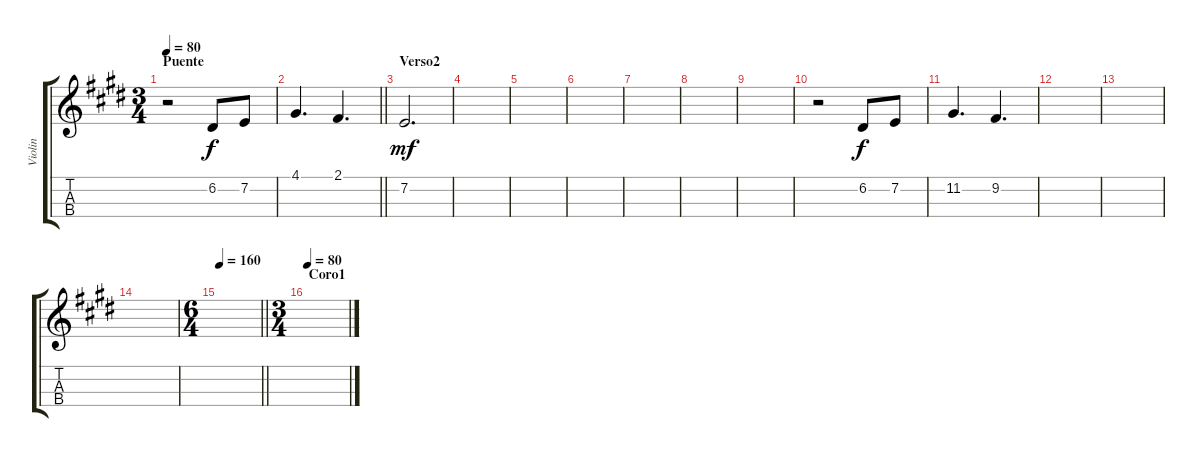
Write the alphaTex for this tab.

\track ("Violin" "Violin") {instrument synthstrings1}
\staff {score tabs}
\tuning (E4 A3 D3 G2) {hide}
\ts (3 4)
\section ("" "Puente")
\tempo 80
\clef g2
\ks c#minor
r.2{dy p} 6.2.8{dy f volume 14 instrument synthstrings1} 7.2.8 |
\barLineRight lightlight
4.1.4{d} 2.1.4{d} |
\section ("" "Verso2")
7.2.2{d dy mf volume 3} |
|
|
|
|
|
|
r.2 6.2.8{dy f volume 9} 7.2.8 |
11.2.4{d} 9.2.4{d} |
|
|
|
\ts (6 4)
\tempo 160
\barLineRight lightlight
|
\ts (3 4)
\section ("" "Coro1")
\tempo 80
